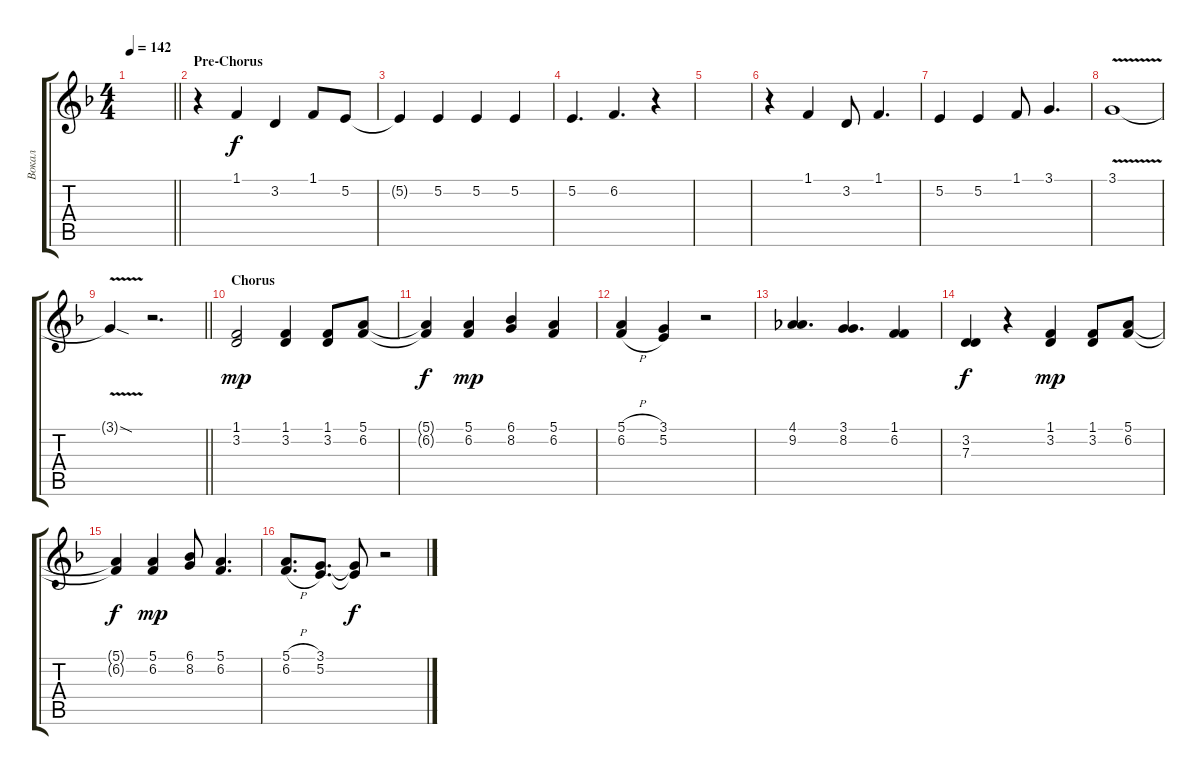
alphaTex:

\track ("Вокал" "Вокал") {instrument trumpet}
\staff {score tabs}
\tuning (E4 B3 G3 D3 A2 E2) {hide}
\ts (4 4)
\tempo 142
\clef g2
\barLineRight lightlight
\ks dminor
|
\section ("" "Pre-Chorus")
r.4 1.1.4{dy f} 3.2.4 1.1.8 5.2.8 |
5.2{t}.4 5.2.4 5.2.4 5.2.4 |
5.2.4{d} 6.2.4{d} r.4 |
|
r.4 1.1.4 3.2.8 1.1.4{d} |
5.2.4 5.2.4 1.1.8 3.1.4{d} |
3.1{v}.1 |
\barLineRight lightlight
3.1{sod t}.4 r.2{d} |
\section ("" "Chorus")
(1.1 3.2).2{dy mp} (1.1 3.2).4 (1.1 3.2).8 (5.1 6.2).8 |
(5.1{t} 6.2{t}).4{dy f} (5.1 6.2).4{dy mp} (6.1 8.2).4 (5.1 6.2).4 |
(5.1{h} 6.2{h}).4 (3.1 5.2).4 r.2 |
(4.1 9.2).4{d} (3.1 8.2).4{d} (1.1 6.2).4 |
(3.2 7.3).4{dy f} r.4 (1.1 3.2).4{dy mp} (1.1 3.2).8 (5.1 6.2).8 |
(5.1{t} 6.2{t}).4{dy f} (5.1 6.2).4{dy mp} (6.1 8.2).8 (5.1 6.2).4{d} |
(5.1{h} 6.2{h}).8{d} (3.1 5.2).8{d} (3.1{t} 5.2{t}).8{dy f} r.2
